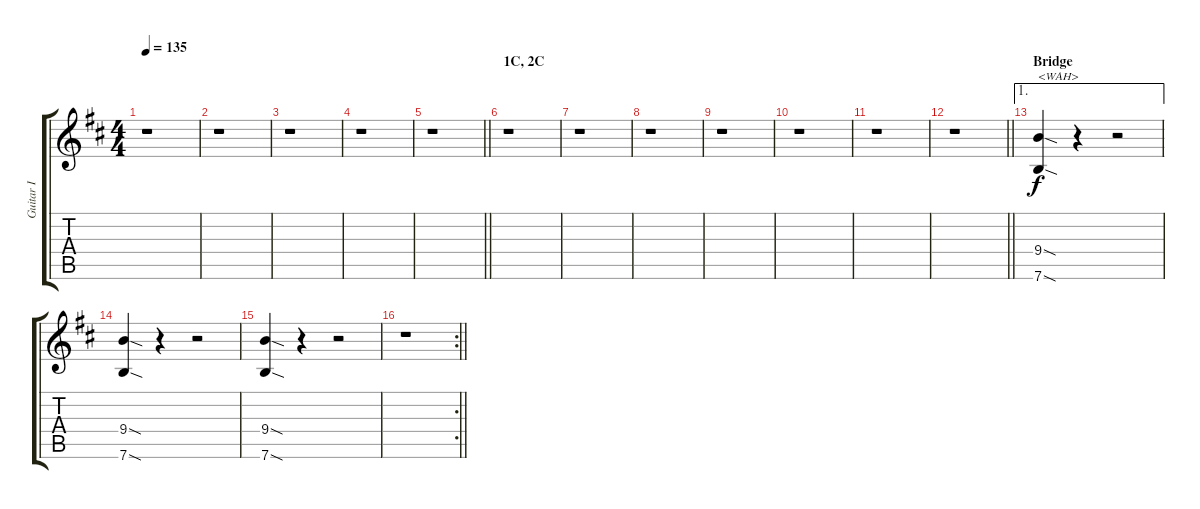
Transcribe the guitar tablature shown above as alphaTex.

\track ("Guitar I" "Guitar I") {instrument distortionguitar}
\staff {score tabs}
\tuning (E4 B3 G3 D3 A2 E2) {hide}
\ts (4 4)
\tempo 135
\clef g2
\ks bminor
r.1{dy f} |
r.1 |
r.1 |
r.1 |
\barLineRight lightlight
r.1 |
\section ("" "1C, 2C")
r.1 |
r.1 |
r.1 |
r.1 |
r.1 |
r.1 |
\barLineRight lightlight
r.1 |
\ae 1
\section ("" "Bridge")
(9.4{sod} 7.6{sod}).4{txt "<WAH>"} r.4 r.2 |
(9.4{sod} 7.6{sod}).4 r.4 r.2 |
(9.4{sod} 7.6{sod}).4 r.4 r.2 |
\rc 2
\barLineRight lightlight
r.1
